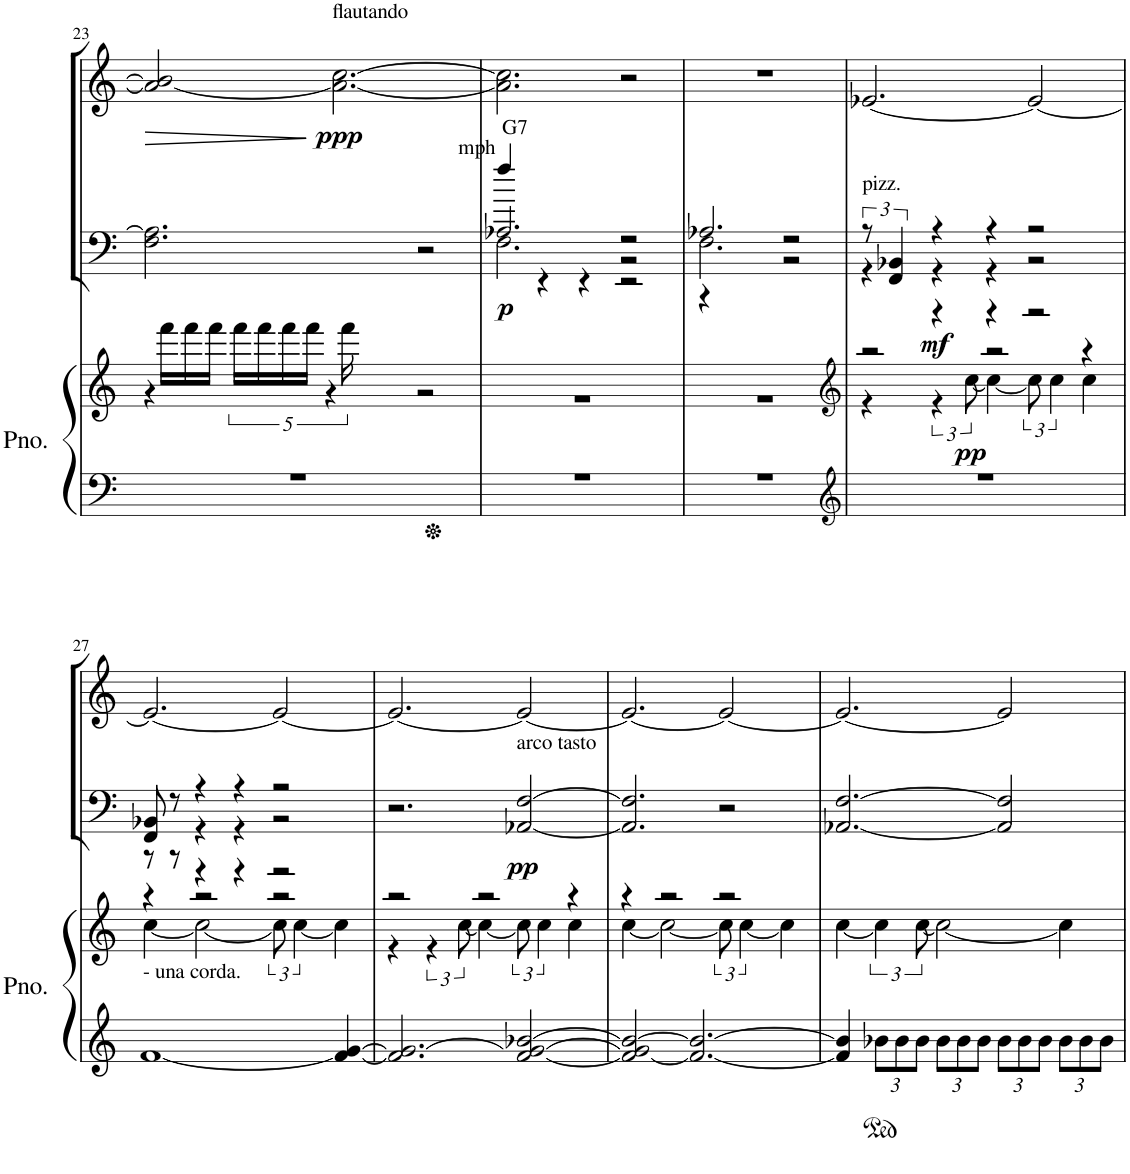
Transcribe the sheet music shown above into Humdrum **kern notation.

**kern	**kern	**dynam	**kern	**dynam	**kern	**dynam
*part3	*part3	*part3	*part2	*part2	*part1	*part1
*staff4	*staff3	*staff3/4	*staff2	*staff2	*staff1	*staff1
*I"Piano	*	*	*I"Violoncello	*	*I"Violin I	*
*I'Pno.	*	*	*I'Vc	*	*I'Vln	*
!!LO:PB:g=z
*clefF4	*clefG2	*	*clefF4	*	*clefG2	*
*k[]	*k[]	*	*k[]	*	*k[]	*
*M5/4	*M5/4	*	*M5/4	*	*M5/4	*
=23	=23	=23	=23	=23	=23	=23
*^	*^	*	*	*	*	*
!	!	!	!	!	!	!	!	!LO:HP:b
1ryy	4%5r	1ryy	4r	.	2.F\ 2.A\]	.	2a/_ 2b-/]	>
.	.	.	16fff\LL	.	.	.	.	.
.	.	.	16fff\	.	.	.	.	.
.	.	.	16fff\JJ	.	.	.	.	.
.	.	.	20fff\LL	.	.	.	.	.
.	.	.	20fff\	.	.	.	.	.
!	!	!	!	!	!	!	!LO:TX:a:t=flautando	!
!	!	!	!	!	!	!	!	!LO:DY:n=1:b
.	.	.	.	.	.	.	2.a\_ [2.cc\	] ppp
.	.	.	20fff\	.	.	.	.	.
.	.	.	20fff\JJ	.	.	.	.	.
.	.	.	4r	.	.	.	.	.
.	.	.	.	.	2r	.	.	.
.	.	.	20fff\	.	.	.	.	.
.	.	.	2r	.	.	.	.	.
4ryy	.	4ryy	.	.	.	.	.	.
8.ryy	8.ryy	8.ryy	.	.	8.ryy	.	8.ryy	.
=24	=24	=24	=24	=24	=24	=24	=24	=24
*	*	*	*	*	*^	*	*	*
*	*	*	*	*	*	*^	*	*	*
!	!	!	!	!	!LO:TX:a:t=mph	!	!	!	!	!
!	!	!	!	!	!LO:TX:a:t=G7	!	!	!	!	!
!	!	!	!	!	!	!	!	!LO:DY:b	!	!
1ryy	4%5r	1ryy	4%5r	.	2.A-X/	2.F\	4ff/	p	2.a\] 2.cc\]	.
.	.	.	.	.	.	.	4r	.	.	.
.	.	.	.	.	.	.	4r	.	.	.
.	.	.	.	.	2r	2r	2r	.	2r	.
4ryy	.	4ryy	.	.	.	.	.	.	.	.
=25	=25	=25	=25	=25	=25	=25	=25	=25	=25	=25
1ryy	4%5r	1ryy	4%5r	.	2.A-X/	2.F\	4r	.	4%5r	.
.	.	.	.	.	.	.	1ryy	.	.	.
.	.	.	.	.	2r	2r	.	.	.	.
4ryy	.	4ryy	.	.	.	.	.	.	.	.
=26	=26	=26	=26	=26	=26	=26	=26	=26	=26	=26
*clefG2	*	*clefG2	*	*	*	*	*	*	*	*
!	!	!	!	!	!LO:TX:a:t=pizz.	!	!	!	!	!
1ryy	4%5r	2r	4r	.	12r	4r	4ryy	.	[2.e-X/	.
.	.	.	.	.	6FF/ 6BB-X/	.	.	.	.	.
!	!	!	!	!	!	!	!	!LO:DY:b	!	!
.	.	.	6r	.	4r	4r	4r	mf	.	.
!	!	!	!	!LO:DY:b	!	!	!	!	!	!
.	.	.	[12cc\	pp	.	.	.	.	.	.
.	.	2r	4cc\_	.	4r	4r	4r	.	.	.
.	.	.	12cc\]	.	2r	2r	2r	.	2e-/_	.
.	.	.	6cc\	.	.	.	.	.	.	.
4ryy	.	4r	4cc\	.	.	.	.	.	.	.
*v	*v	*	*	*	*	*	*	*	*	*
!!LO:LB:g=z
=27	=27	=27	=27	=27	=27	=27	=27	=27	=27
!LO:TX:a:t=- una corda.	!	!	!	!	!	!	!	!	!
[1f	4r	[4cc\	.	8FF/ 8BB-X/	8r	4ryy	.	2.e-/_	.
.	.	.	.	8r	8r	.	.	.	.
.	2r	2cc\_	.	4r	4r	4r	.	.	.
.	.	.	.	4r	4r	4r	.	.	.
.	2r	12cc\]	.	2r	2r	2r	.	2e-/_	.
.	.	[6cc\	.	.	.	.	.	.	.
4f/_ [4g/	.	4cc\]	.	.	.	.	.	.	.
*	*	*	*	*v	*v	*v	*	*	*
=28	=28	=28	=28	=28	=28	=28	=28
2.f/] 2.g/_	2r	4r	.	2.r	.	2.e-/_	.
.	.	6r	.	.	.	.	.
.	.	[12cc\	.	.	.	.	.
.	2r	4cc\_	.	.	.	.	.
!	!	!	!	!LO:TX:a:t=arco tasto	!	!	!
!	!	!	!	!	!LO:DY:b	!	!
[2f/ 2g/_ [2b-X/	.	12cc\]	.	[2AA-X/ [2F/	pp	2e-/_	.
.	.	6cc\	.	.	.	.	.
.	4r	4cc\	.	.	.	.	.
=29	=29	=29	=29	=29	=29	=29	=29
2f/_ 2g/] 2b-/_	4r	[4cc\	.	2.AA-/] 2.F/]	.	2.e-/_	.
.	2r	2cc\_	.	.	.	.	.
2.f/_ 2.b-/_	.	.	.	.	.	.	.
.	2r	12cc\]	.	2r	.	2e-/_	.
.	.	[6cc\	.	.	.	.	.
.	.	4cc\]	.	.	.	.	.
=30	=30	=30	=30	=30	=30	=30	=30
4f/] 4b-/]	1ryy	[4cc\	.	[2.AA-X/ [2.F/	.	2.e-/_	.
*Xbrackettup	*	*	*	*	*	*	*
12b-X\L	.	4cc\]	.	.	.	.	.
12b-\	.	.	.	.	.	.	.
12b-\J	.	.	.	.	.	.	.
12b-\L	.	2cc\_	.	.	.	.	.
12b-\	.	.	.	.	.	.	.
12b-\J	.	.	.	.	.	.	.
12b-\L	.	.	.	2AA-/] 2F/]	.	2e-/]	.
12b-\	.	.	.	.	.	.	.
12b-\J	.	.	.	.	.	.	.
12b-\L	4ryy	4cc\]	.	.	.	.	.
12b-\	.	.	.	.	.	.	.
12b-\J	.	.	.	.	.	.	.
*	*v	*v	*	*	*	*	*
=	=	=	=	=	=	=
*-	*-	*-	*-	*-	*-	*-
